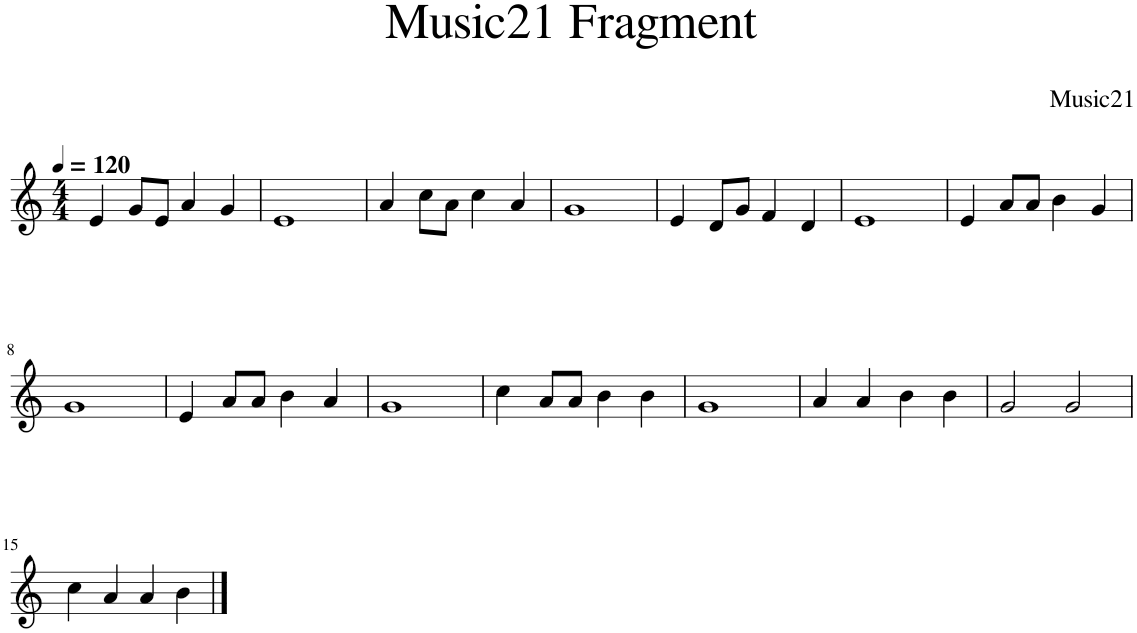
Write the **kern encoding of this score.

**kern
*part1
*staff1
*I"Piano
*I'Pno
*clefG2
*k[]
*M4/4
*MM120
=1
4e/
8g/L
8e/J
4a/
4g/
=2
1e
=3
4a/
8cc\L
8a\J
4cc\
4a/
=4
1g
=5
4e/
8d/L
8g/J
4f/
4d/
=6
1e
=7
4e/
8a/L
8a/J
4b\
4g/
!!LO:LB:g=z
=8
1g
=9
4e/
8a/L
8a/J
4b\
4a/
=10
1g
=11
4cc\
8a/L
8a/J
4b\
4b\
=12
1g
=13
4a/
4a/
4b\
4b\
=14
2g/
2g/
!!LO:LB:g=z
=15
4cc\
4a/
4a/
4b\
==
*-
